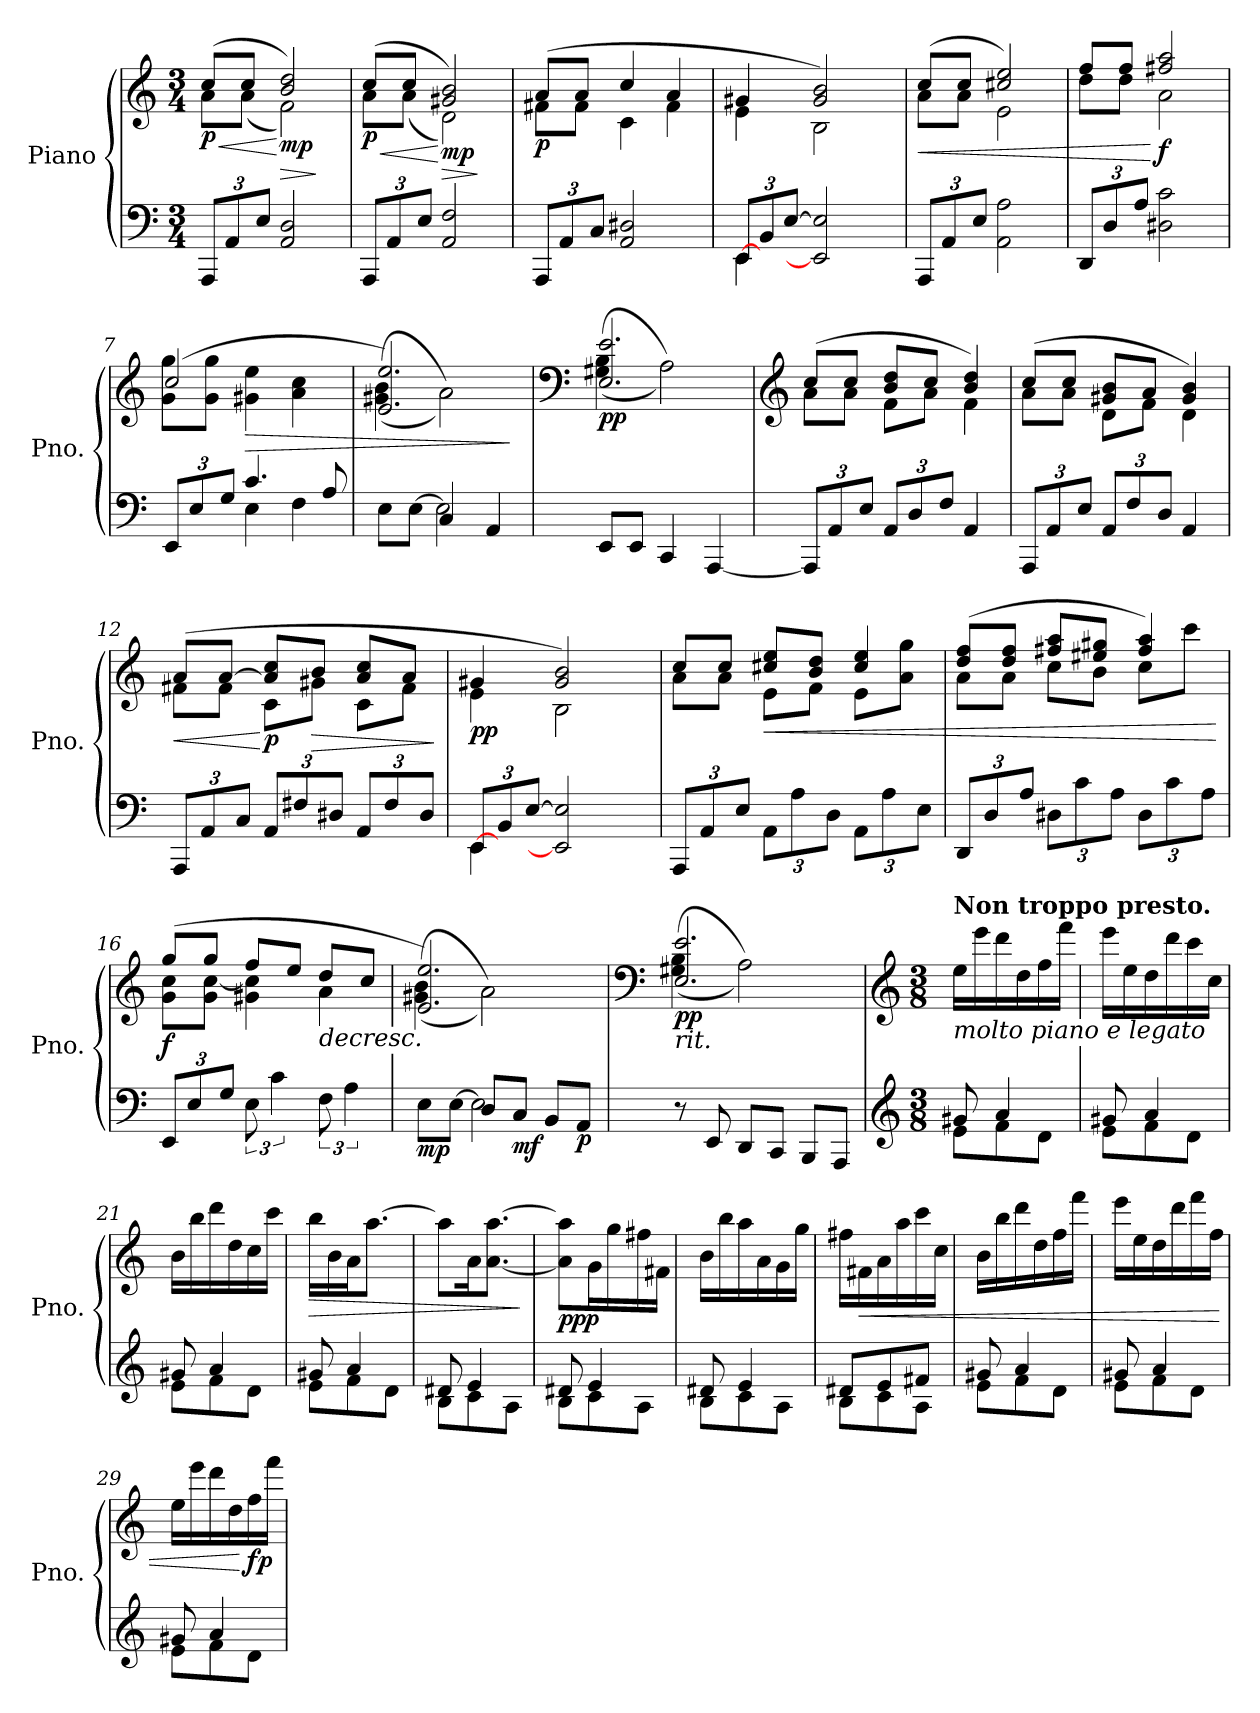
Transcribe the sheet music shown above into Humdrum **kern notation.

**kern	**kern	**dynam
*part1	*part1	*part1
*staff2	*staff1	*staff1/2
*I"Piano	*	*
*I'Pno.	*	*
*clefF4	*clefG2	*
*k[]	*k[]	*
*M3/4	*M3/4	*
*Xbrackettup	*	*
*MM60	*MM60	*
=1	=1	=1
!	!LO:TX:a:B:t=Andante.	!
!	!	!LO:HP:b
*	*^	*
!	!	!	!LO:DY:n=1:b
12AAA/L	(>8cc/L	8a\L	< p
12AA/	.	.	.
.	8cc/J	(<8a\J	.
12E/J	.	.	.
!	!	!	!LO:HP:n=1:b
!	!	!	!LO:DY:n=2:b
2AA/ 2D/	2b/ 2dd/)	2f\)	[ > mp
*	*v	*v	*
.	.	]
=2	=2	=2
!	!	!LO:HP:b
*	*^	*
!	!	!	!LO:DY:n=1:b
12AAA/L	(>8cc/L	8a\L	< p
12AA/	.	.	.
.	8cc/J	(<8a\J	.
12E/J	.	.	.
!	!	!	!LO:HP:n=1:b
!	!	!	!LO:DY:n=2:b
2AA/ 2F/	2g#X/ 2b/)	2d\)	[ > mp
*	*v	*v	*
.	.	]
=3	=3	=3
*	*^	*
!	!	!	!LO:DY:b
12AAA/L	(>8a/L	8f#X\L	p
12AA/	.	.	.
.	8a/J	8f#\J	.
12C/J	.	.	.
2AA/ 2D#X/	4cc/	4c\	.
.	4a/	4f#\	.
=4	=4	=4	=4
*^	*	*	*
[12EE/L	4EE\	4g#X/	4e\	.
12BB/	.	.	.	.
[12E/J	.	.	.	.
2EE/] 2E/]	4ryy	2g#/ 2b/)	2B\	.
.	4ryy	.	.	.
=5	=5	=5	=5	=5
!	!	!	!	!LO:HP:b
*v	*v	*	*	*
12AAA/L	(>8cc/L	8a\L	<
12AA/	.	.	.
.	8cc/J	8a\J	.
12E/J	.	.	.
2AA\ 2A\	2cc#X/ 2ee/)	2e\	.
=6	=6	=6	=6
12DD/L	8ff/L	8dd\L	.
12D/	.	.	.
.	8ff/J	8dd\J	.
12A/J	.	.	.
!	!	!	!LO:DY:n=1:b
2D#X\ 2c\	2ff#X/ 2aa/	2a\	[ f
=7	=7	=7	=7
*^	*	*	*
12EE/L	4ryy	(>2cc/	8g\ 8gg\L	.
12E/	.	.	.	.
.	.	.	8g\ 8gg\J	.
12G/J	.	.	.	.
!	!	!	!	!LO:HP:b
4.c/	4E\	.	4g#X\ 4ee\	>
.	4F\	4a\ 4cc\	4ryy	.
8A/	.	.	.	.
!!LO:LB:g=z	!!
=8	=8	=8	=8	=8
8E\L	4ryy	2.e/ 2.ee/)	(<(<4g#X\ 4b\	.
[8E\J	.	.	.	.
4C/	2E\]	.	2a\))	.
4AA/	.	.	.	.
*v	*v	*	*	*
*	*v	*v	*
.	.	]
=9	=9	=9
*	*clefF4	*
*	*^	*
!	!	!	!LO:DY:b
8EE/L	2.E/ 2.e/	(<(<4G#X\ 4B\	pp
8EE/J	.	.	.
4CC/	.	2A\))	.
[4AAA/	.	.	.
=10	=10	=10	=10
*	*clefG2	*	*
12AAA/L]	(>8cc/L	8a\L	.
12AA/	.	.	.
.	8cc/J	8a\J	.
12E/J	.	.	.
12AA/L	8b/ 8dd/L	8f\L	.
12D/	.	.	.
.	8cc/J	8a\J	.
12F/J	.	.	.
4AA/	4b/ 4dd/)	4f\	.
=11	=11	=11	=11
12AAA/L	(>8cc/L	8a\L	.
12AA/	.	.	.
.	8cc/J	8a\J	.
12E/J	.	.	.
12AA/L	8g#X/ 8b/L	8d\L	.
12F/	.	.	.
.	8a/J	8f\J	.
12D/J	.	.	.
4AA/	4g#/ 4b/)	4d\	.
=12	=12	=12	=12
!	!	!	!LO:HP:b
12AAA/L	(>8a/L	8f#X\L	<
12AA/	.	.	.
.	[8a/J	8f#\J	.
12C/J	.	.	.
!	!	!	!LO:DY:n=1:b
12AA/L	8a/] 8cc/L	8c\L	[ p
12F#X/	.	.	.
!	!	!	!LO:HP:b
.	8b/J	8g#X\J	>
12D#X/J	.	.	.
12AA/L	8a/ 8cc/L	8c\L	.
12F#/	.	.	.
.	8a/J	8f#\J	.
12D#/J	.	.	.
*	*v	*v	*
.	.	]
=13	=13	=13
*^	*^	*
!	!	!	!	!LO:DY:b
[12EE/L	4EE\	4g#X/	4e\	pp
12BB/	.	.	.	.
[12E/J	.	.	.	.
2EE/] 2E/]	4ryy	2g#/ 2b/)	2B\	.
.	4ryy	.	.	.
*v	*v	*	*	*
!!LO:LB:g=z	!!
=14	=14	=14	=14
12AAA/L	8cc/L	8a\L	.
12AA/	.	.	.
.	8cc/J	8a\J	.
12E/J	.	.	.
!	!	!	!LO:HP:b
12AA\L	8cc#X/ 8ee/L	8e\L	<
12A\	.	.	.
.	8b/ 8dd/J	8f\J	.
12D\J	.	.	.
12AA\L	4cc#/ 4ee/	8e\L	.
12A\	.	.	.
.	.	8a\ 8gg\J	.
12E\J	.	.	.
=15	=15	=15	=15
12DD/L	(>8dd/ 8ff/L	8a\L	.
12D/	.	.	.
.	8dd/ 8ff/J	8a\J	.
12A/J	.	.	.
12D#X\L	8ff#X/ 8aa/L	8cc\L	.
12c\	.	.	.
.	8ee#X/ 8gg#X/J	8b\J	.
12A\J	.	.	.
12D#\L	4ff#/ 4aa/)	8cc\L	.
12c\	.	.	.
.	.	8ccc\J	.
12A\J	.	.	.
*	*v	*v	*
.	.	[
=16	=16	=16
*	*^	*
!	!	!	!LO:DY:b
12EE/L	(>8gg/L	8g\ 8cc\L	f
12E/	.	.	.
.	8gg/J	8g\ [8cc\J	.
12G/J	.	.	.
*brackettup	*	*	*
12E\	8ff/L	4g#X\ 4cc\]	.
6c\	.	.	.
.	8ee/J	.	.
!	!	!	!LO:HP:b
12F\	8dd/L	4a\	>
6A\	.	.	.
.	8cc/J	.	.
=17	=17	=17	=17
*^	*	*	*
!	!	!	!	!LO:DY:b=2
8E\L	4ryy	2.e/ 2.ee/)	(<(<4g#X\ 4b\	mp
[8E\J	.	.	.	.
8D/L	2E\]	.	2a\))	.
!	!	!	!	!LO:DY:b=2
8C/J	.	.	.	mf
8BB/L	.	.	.	.
!	!	!	!	!LO:DY:b=2
8AA/J	.	.	.	p
*v	*v	*	*	*
*	*v	*v	*
.	.	]
!!LO:LB:g=z
=18	=18	=18
*	*clefF4	*
*	*^	*
!	!LO:TX:b:i:t=rit.	!	!
!	!	!	!LO:DY:b
8r	2.E/ 2.e/	(<(<4G#X\ 4B\	pp
*	*MM55	*	*
8EE/	.	.	.
8DD/L	.	2A\))	.
*	*MM45	*	*
8CC/J	.	.	.
*	*MM30	*	*
8BBB/L	.	.	.
8AAA/J	.	.	.
*	*v	*v	*
=19	=19	=19
*clefG2	*clefG2	*
*M3/8	*M3/8	*
*^	*	*
!	!	!LO:TX:b:i:t=molto piano e legato	!
!	!	!LO:TX:a:B:t=Non troppo presto.	!
8g#X/	8e\L	16ee\LL	.
.	.	16eee\	.
4a/	8f\	16ddd\	.
.	.	16dd\	.
.	8d\J	16ff\	.
.	.	16fff\JJ	.
=20	=20	=20	=20
8g#X/	8e\L	16eee\LL	.
.	.	16ee\	.
4a/	8f\	16dd\	.
.	.	16ddd\	.
.	8d\J	16ccc\	.
.	.	16cc\JJ	.
=21	=21	=21	=21
8g#X/	8e\L	16b\LL	.
.	.	16bb\	.
4a/	8f\	16ddd\	.
.	.	16dd\	.
.	8d\J	16cc\	.
.	.	16ccc\JJ	.
=22	=22	=22	=22
!	!	!	!LO:HP:b
8g#X/	8e\L	16bb\LL	>
.	.	16b\	.
4a/	8f\	16a\J	.
.	.	[8.aa\J	.
.	8d\J	.	.
=23	=23	=23	=23
8d#X/	8B\L	8aa\L]	.
4e/	8c\	16a\K	.
.	.	[8.a\ [8.aa\J	.
.	8A\J	.	.
*v	*v	*	*
.	.	]
!!LO:PB:g=z
=24	=24	=24
*^	*	*
!	!	!	!LO:DY:b
8d#X/	8B\L	8a\] 8aa\]L	ppp
4e/	8c\	16g\L	.
.	.	16gg\	.
.	8A\J	16ff#X\	.
.	.	16f#X\JJ	.
=25	=25	=25	=25
8d#X/	8B\L	16b\LL	.
.	.	16bb\	.
4e/	8c\	16aa\	.
.	.	16a\	.
.	8A\J	16g\	.
.	.	16gg\JJ	.
=26	=26	=26	=26
8d#X/L	8B\L	16ff#X\LL	.
!	!	!	!LO:HP:b
.	.	16f#X\	<
8e/	8c\	16a\	.
.	.	16aa\	.
8f#X/J	8A\J	16ccc\	.
.	.	16cc\JJ	.
=27	=27	=27	=27
8g#X/	8e\L	16b\LL	.
.	.	16bb\	.
4a/	8f\	16ddd\	.
.	.	16dd\	.
.	8d\J	16ff\	.
.	.	16fff\JJ	.
=28	=28	=28	=28
8g#X/	8e\L	16eee\LL	.
.	.	16ee\	.
4a/	8f\	16dd\	.
.	.	16ddd\	.
.	8d\J	16fff\	.
.	.	16ff\JJ	.
=29	=29	=29	=29
8g#X/	8e\L	16ee\LL	.
.	.	16eee\	.
4a/	8f\	16ddd\	.
.	.	16dd\	.
!	!	!	!LO:DY:n=1:b
.	8d\J	16ff\	[ fp
.	.	16fff\JJ	.
*v	*v	*	*
=	=	=
*-	*-	*-
